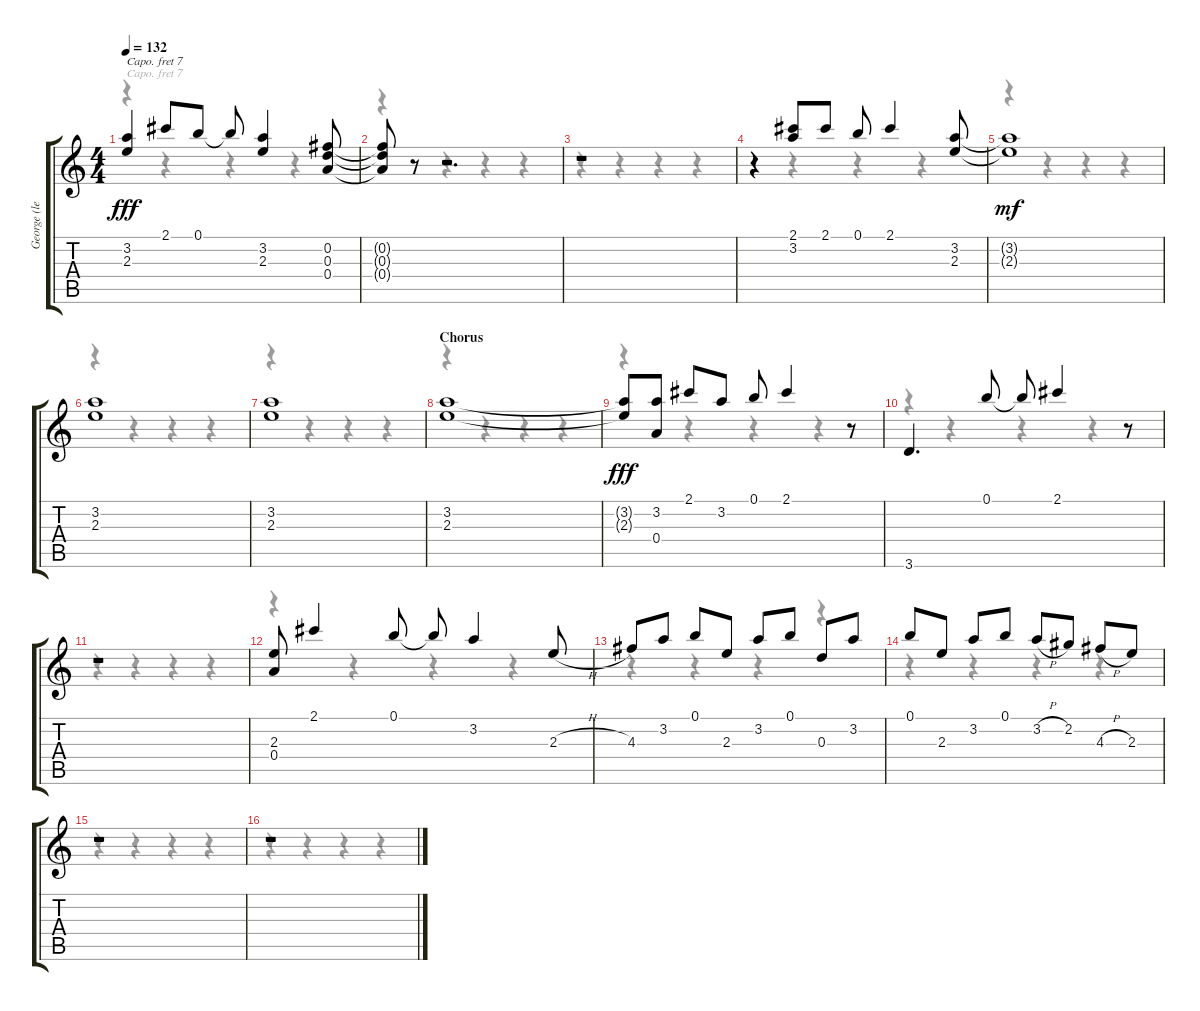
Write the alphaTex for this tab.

\track ("George (lead gtr.)" "George (le") {instrument electricguitarclean}
\staff {score tabs}
\capo 7
\tuning (E4 B3 G3 D3 A2 E2) {hide}
\voice
\ts (4 4)
\tempo 132
\clef g2
\ks c
(3.2{t} 2.3{t}).4{dy fff} 2.1.8 0.1.8 0.1{t}.8 (3.2 2.3).4 (0.2 0.3 0.4).8 |
(0.2{t} 0.3{t} 0.4{t}).8 r.8 r.2{d} |
r.1 |
r.4 (2.1 3.2).8 2.1.8 0.1.8 2.1.4 (3.2 2.3).8 |
(3.2{t} 2.3{t}).1{dy mf} |
(3.2 2.3).1 |
(3.2 2.3).1 |
\section ("" "Chorus")
(3.2 2.3).1 |
(3.2{t} 2.3{t}).8{dy fff} (3.2 0.4).8 2.1.8 3.2.8 0.1.8 2.1.4 r.8 |
3.6.4{d} 0.1.8 0.1{t}.8 2.1.4 r.8 |
r.1 |
(2.3 0.4).8 2.1.4 0.1.8 0.1{t}.8 3.2.4 2.3{h}.8 |
4.3.8 3.2.8 0.1.8 2.3.8 3.2.8 0.1.8 0.3.8 3.2.8 |
0.1.8 2.3.8 3.2.8 0.1.8 3.2{h}.8 2.2.8 4.3{h}.8 2.3.8 |
r.1 |
r.1
\voice
\clef g2
\ottava regular
\simile none
\ks c
r.4{dy f} r.4 r.4 r.4 |
r.4 r.4 r.4 r.4 |
r.4 r.4 r.4 r.4 |
r.4 r.4 r.4 r.4 |
r.4 r.4 r.4 r.4 |
r.4 r.4 r.4 r.4 |
r.4 r.4 r.4 r.4 |
r.4 r.4 r.4 r.4 |
r.4 r.4 r.4 r.4 |
r.4 r.4 r.4 r.4 |
r.4 r.4 r.4 r.4 |
r.4 r.4 r.4 r.4 |
r.4 r.4 r.4 r.4 |
r.4 r.4 r.4 r.4 |
r.4 r.4 r.4 r.4 |
r.4 r.4 r.4 r.4
